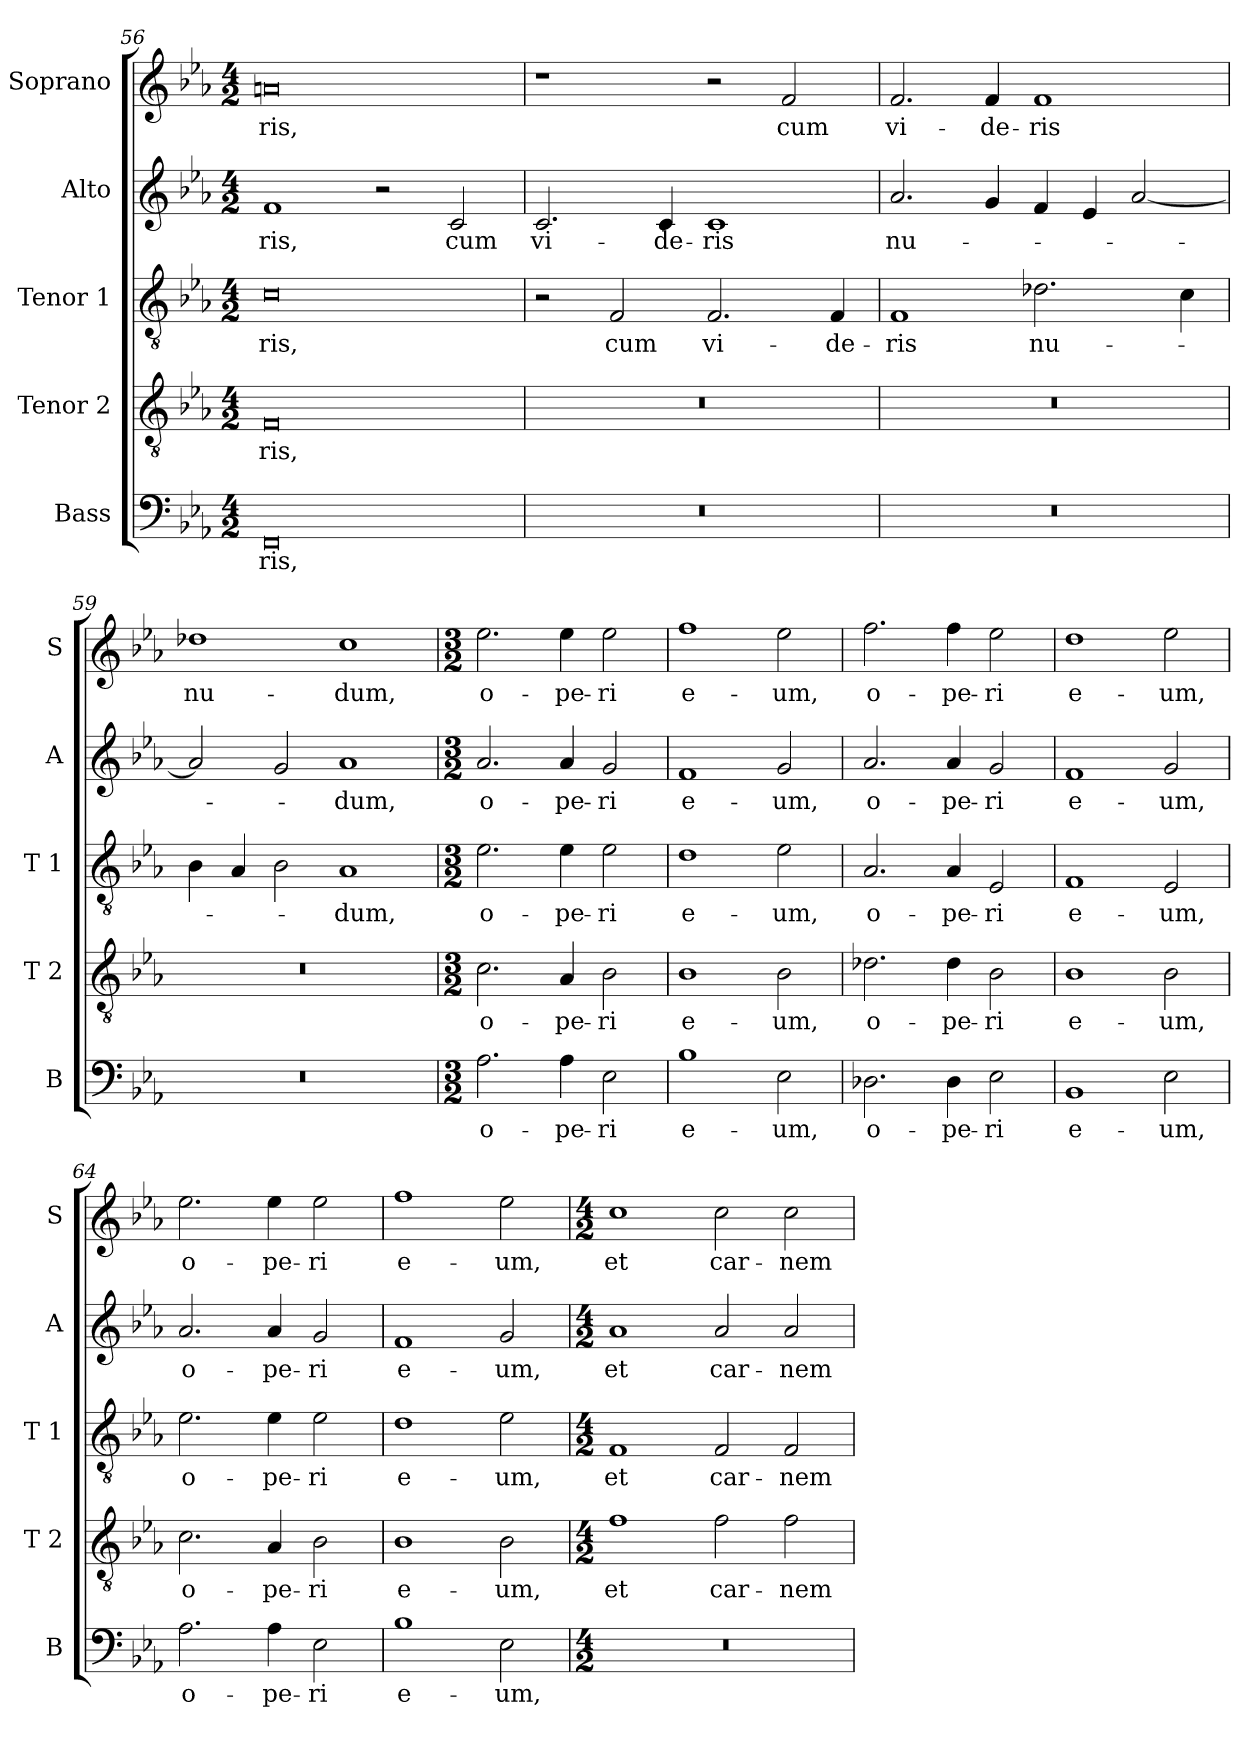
**kern	**text	**kern	**text	**kern	**text	**kern	**text	**kern	**text
*part5	*part5	*part4	*part4	*part3	*part3	*part2	*part2	*part1	*part1
*staff5	*staff5	*staff4	*staff4	*staff3	*staff3	*staff2	*staff2	*staff1	*staff1
*I"Bass	*	*I"Tenor 2	*	*I"Tenor 1	*	*I"Alto	*	*I"Soprano	*
*I'B	*	*I'T 2	*	*I'T 1	*	*I'A	*	*I'S	*
*clefF4	*	*clefGv2	*	*clefGv2	*	*clefG2	*	*clefG2	*
*k[b-e-a-]	*	*k[b-e-a-]	*	*k[b-e-a-]	*	*k[b-e-a-]	*	*k[b-e-a-]	*
*E-:	*	*E-:	*	*E-:	*	*E-:	*	*E-:	*
*M4/2	*	*M4/2	*	*M4/2	*	*M4/2	*	*M4/2	*
=56	=56	=56	=56	=56	=56	=56	=56	=56	=56
!	!LO:LY:b	!	!LO:LY:b	!	!LO:LY:b	!	!LO:LY:b	!	!LO:LY:b
0FF	-ris,	0F	-ris,	0c	-ris,	1f	-ris,	0an	-ris,
.	.	.	.	.	.	2r	.	.	.
!	!	!	!	!	!	!	!LO:LY:b	!	!
.	.	.	.	.	.	2c/	cum	.	.
=57	=57	=57	=57	=57	=57	=57	=57	=57	=57
!	!	!	!	!	!	!	!LO:LY:b	!	!
0r	.	0r	.	2r	.	2.c/	vi-	1r	.
!	!	!	!	!	!LO:LY:b	!	!	!	!
.	.	.	.	2F/	cum	.	.	.	.
!	!	!	!	!	!	!	!LO:LY:b	!	!
.	.	.	.	.	.	4c/	-de-	.	.
!	!	!	!	!	!LO:LY:b	!	!LO:LY:b	!	!
.	.	.	.	2.F/	vi-	1c	-ris	2r	.
!	!	!	!	!	!	!	!	!	!LO:LY:b
.	.	.	.	.	.	.	.	2f/	cum
!	!	!	!	!	!LO:LY:b	!	!	!	!
.	.	.	.	4F/	-de-	.	.	.	.
=58	=58	=58	=58	=58	=58	=58	=58	=58	=58
!	!	!	!	!	!LO:LY:b	!	!LO:LY:b	!	!LO:LY:b
0r	.	0r	.	1F	-ris	2.a-/	nu-	2.f/	vi-
!	!	!	!	!	!	!	!	!	!LO:LY:b
.	.	.	.	.	.	4g/	.	4f/	-de-
!	!	!	!	!	!LO:LY:b	!	!	!	!LO:LY:b
.	.	.	.	2.d-X\	nu-	4f/	.	1f	-ris
.	.	.	.	.	.	4e-/	.	.	.
.	.	.	.	.	.	[2a-/	.	.	.
.	.	.	.	4c\	.	.	.	.	.
=59	=59	=59	=59	=59	=59	=59	=59	=59	=59
!	!	!	!	!	!	!	!	!	!LO:LY:b
0r	.	0r	.	4B-\	.	2a-/]	.	1dd-X	nu-
.	.	.	.	4A-/	.	.	.	.	.
.	.	.	.	2B-\	.	2g/	.	.	.
!	!	!	!	!	!LO:LY:b	!	!LO:LY:b	!	!LO:LY:b
.	.	.	.	1A-	-dum,	1a-	-dum,	1cc	-dum,
=60	=60	=60	=60	=60	=60	=60	=60	=60	=60
*M3/2	*	*M3/2	*	*M3/2	*	*M3/2	*	*M3/2	*
!	!LO:LY:b	!	!LO:LY:b	!	!LO:LY:b	!	!LO:LY:b	!	!LO:LY:b
2.A-\	o-	2.c\	o-	2.e-\	o-	2.a-/	o-	2.ee-\	o-
!	!LO:LY:b	!	!LO:LY:b	!	!LO:LY:b	!	!LO:LY:b	!	!LO:LY:b
4A-\	-pe-	4A-/	-pe-	4e-\	-pe-	4a-/	-pe-	4ee-\	-pe-
!	!LO:LY:b	!	!LO:LY:b	!	!LO:LY:b	!	!LO:LY:b	!	!LO:LY:b
2E-\	-ri	2B-\	-ri	2e-\	-ri	2g/	-ri	2ee-\	-ri
!!LO:LB:g=z
=61	=61	=61	=61	=61	=61	=61	=61	=61	=61
!	!LO:LY:b	!	!LO:LY:b	!	!LO:LY:b	!	!LO:LY:b	!	!LO:LY:b
1B-	e-	1B-	e-	1d	e-	1f	e-	1ff	e-
!	!LO:LY:b	!	!LO:LY:b	!	!LO:LY:b	!	!LO:LY:b	!	!LO:LY:b
2E-\	-um,	2B-\	-um,	2e-\	-um,	2g/	-um,	2ee-\	-um,
=62	=62	=62	=62	=62	=62	=62	=62	=62	=62
!	!LO:LY:b	!	!LO:LY:b	!	!LO:LY:b	!	!LO:LY:b	!	!LO:LY:b
2.D-X\	o-	2.d-X\	o-	2.A-/	o-	2.a-/	o-	2.ff\	o-
!	!LO:LY:b	!	!LO:LY:b	!	!LO:LY:b	!	!LO:LY:b	!	!LO:LY:b
4D-\	-pe-	4d-\	-pe-	4A-/	-pe-	4a-/	-pe-	4ff\	-pe-
!	!LO:LY:b	!	!LO:LY:b	!	!LO:LY:b	!	!LO:LY:b	!	!LO:LY:b
2E-\	-ri	2B-\	-ri	2E-/	-ri	2g/	-ri	2ee-\	-ri
=63	=63	=63	=63	=63	=63	=63	=63	=63	=63
!	!LO:LY:b	!	!LO:LY:b	!	!LO:LY:b	!	!LO:LY:b	!	!LO:LY:b
1BB-	e-	1B-	e-	1F	e-	1f	e-	1dd	e-
!	!LO:LY:b	!	!LO:LY:b	!	!LO:LY:b	!	!LO:LY:b	!	!LO:LY:b
2E-\	-um,	2B-\	-um,	2E-/	-um,	2g/	-um,	2ee-\	-um,
=64	=64	=64	=64	=64	=64	=64	=64	=64	=64
!	!LO:LY:b	!	!LO:LY:b	!	!LO:LY:b	!	!LO:LY:b	!	!LO:LY:b
2.A-\	o-	2.c\	o-	2.e-\	o-	2.a-/	o-	2.ee-\	o-
!	!LO:LY:b	!	!LO:LY:b	!	!LO:LY:b	!	!LO:LY:b	!	!LO:LY:b
4A-\	-pe-	4A-/	-pe-	4e-\	-pe-	4a-/	-pe-	4ee-\	-pe-
!	!LO:LY:b	!	!LO:LY:b	!	!LO:LY:b	!	!LO:LY:b	!	!LO:LY:b
2E-\	-ri	2B-\	-ri	2e-\	-ri	2g/	-ri	2ee-\	-ri
=65	=65	=65	=65	=65	=65	=65	=65	=65	=65
!	!LO:LY:b	!	!LO:LY:b	!	!LO:LY:b	!	!LO:LY:b	!	!LO:LY:b
1B-	e-	1B-	e-	1d	e-	1f	e-	1ff	e-
!	!LO:LY:b	!	!LO:LY:b	!	!LO:LY:b	!	!LO:LY:b	!	!LO:LY:b
2E-\	-um,	2B-\	-um,	2e-\	-um,	2g/	-um,	2ee-\	-um,
=66	=66	=66	=66	=66	=66	=66	=66	=66	=66
*M4/2	*	*M4/2	*	*M4/2	*	*M4/2	*	*M4/2	*
!	!	!	!LO:LY:b	!	!LO:LY:b	!	!LO:LY:b	!	!LO:LY:b
0r	.	1f	et	1F	et	1a-	et	1cc	et
!	!	!	!LO:LY:b	!	!LO:LY:b	!	!LO:LY:b	!	!LO:LY:b
.	.	2f\	car-	2F/	car-	2a-/	car-	2cc\	car-
!	!	!	!LO:LY:b	!	!LO:LY:b	!	!LO:LY:b	!	!LO:LY:b
.	.	2f\	-nem	2F/	-nem	2a-/	-nem	2cc\	-nem
=	=	=	=	=	=	=	=	=	=
*-	*-	*-	*-	*-	*-	*-	*-	*-	*-
